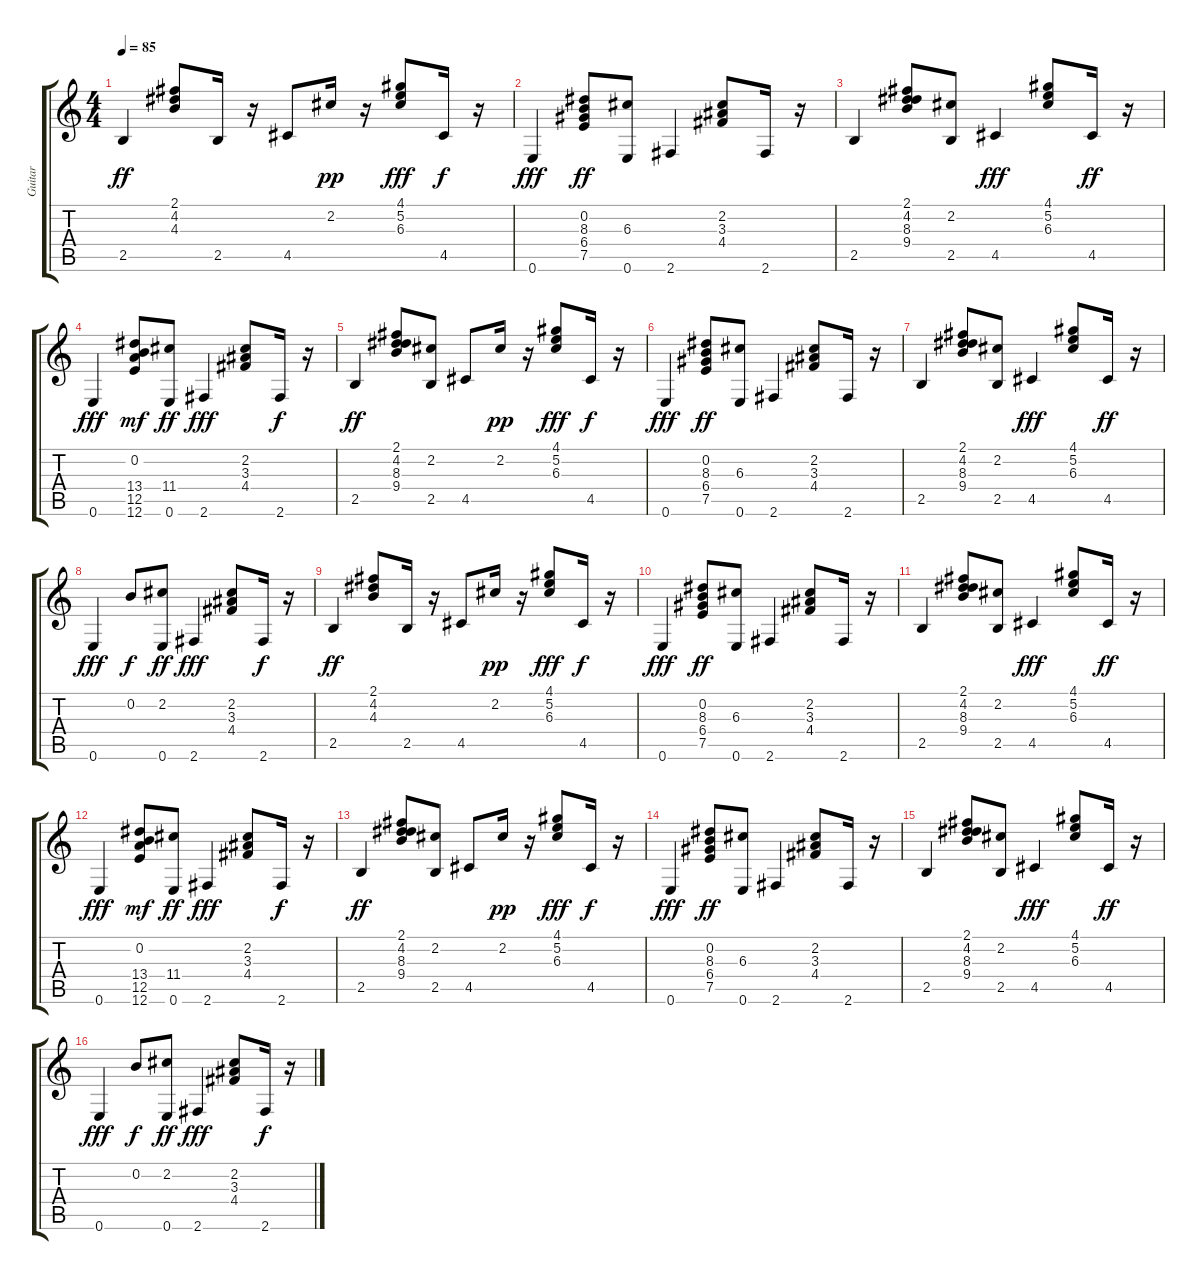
\track ("Guitar" "Guitar") {instrument acousticguitarsteel}
\staff {score tabs}
\tuning (E4 B3 G3 D3 A2 E2) {hide}
\ts (4 4)
\tempo 85
\clef g2
\ks c
2.5.4{dy ff} (2.1 4.2 4.3).8 2.5.16 r.16 4.5.8 2.2.16{dy pp} r.16 (4.1 5.2 6.3).8{dy fff} 4.5.16{dy f} r.16 |
0.6.4{dy fff} (0.2 8.3 6.4 7.5).8{dy ff} (6.3 0.6).8 2.6.4 (2.2 3.3 4.4).8 2.6.16 r.16 |
2.5.4 (2.1 4.2 8.3 9.4).8 (2.2 2.5).8 4.5.4{dy fff} (4.1 5.2 6.3).8 4.5.16{dy ff} r.16 |
0.6.4{dy fff} (0.2 13.4 12.5 12.6).8{dy mf} (11.4 0.6).8{dy ff} 2.6.4{dy fff} (2.2 3.3 4.4).8 2.6.16{dy f} r.16 |
2.5.4{dy ff} (2.1 4.2 8.3 9.4).8 (2.2 2.5).8 4.5.8 2.2.16{dy pp} r.16 (4.1 5.2 6.3).8{dy fff} 4.5.16{dy f} r.16 |
0.6.4{dy fff} (0.2 8.3 6.4 7.5).8{dy ff} (6.3 0.6).8 2.6.4 (2.2 3.3 4.4).8 2.6.16 r.16 |
2.5.4 (2.1 4.2 8.3 9.4).8 (2.2 2.5).8 4.5.4{dy fff} (4.1 5.2 6.3).8 4.5.16{dy ff} r.16 |
0.6.4{dy fff} 0.2.8{dy f} (2.2 0.6).8{dy ff} 2.6.4{dy fff} (2.2 3.3 4.4).8 2.6.16{dy f} r.16 |
2.5.4{dy ff} (2.1 4.2 4.3).8 2.5.16 r.16 4.5.8 2.2.16{dy pp} r.16 (4.1 5.2 6.3).8{dy fff} 4.5.16{dy f} r.16 |
0.6.4{dy fff} (0.2 8.3 6.4 7.5).8{dy ff} (6.3 0.6).8 2.6.4 (2.2 3.3 4.4).8 2.6.16 r.16 |
2.5.4 (2.1 4.2 8.3 9.4).8 (2.2 2.5).8 4.5.4{dy fff} (4.1 5.2 6.3).8 4.5.16{dy ff} r.16 |
0.6.4{dy fff} (0.2 13.4 12.5 12.6).8{dy mf} (11.4 0.6).8{dy ff} 2.6.4{dy fff} (2.2 3.3 4.4).8 2.6.16{dy f} r.16 |
2.5.4{dy ff} (2.1 4.2 8.3 9.4).8 (2.2 2.5).8 4.5.8 2.2.16{dy pp} r.16 (4.1 5.2 6.3).8{dy fff} 4.5.16{dy f} r.16 |
0.6.4{dy fff} (0.2 8.3 6.4 7.5).8{dy ff} (6.3 0.6).8 2.6.4 (2.2 3.3 4.4).8 2.6.16 r.16 |
2.5.4 (2.1 4.2 8.3 9.4).8 (2.2 2.5).8 4.5.4{dy fff} (4.1 5.2 6.3).8 4.5.16{dy ff} r.16 |
0.6.4{dy fff} 0.2.8{dy f} (2.2 0.6).8{dy ff} 2.6.4{dy fff} (2.2 3.3 4.4).8 2.6.16{dy f volume 12} r.16
